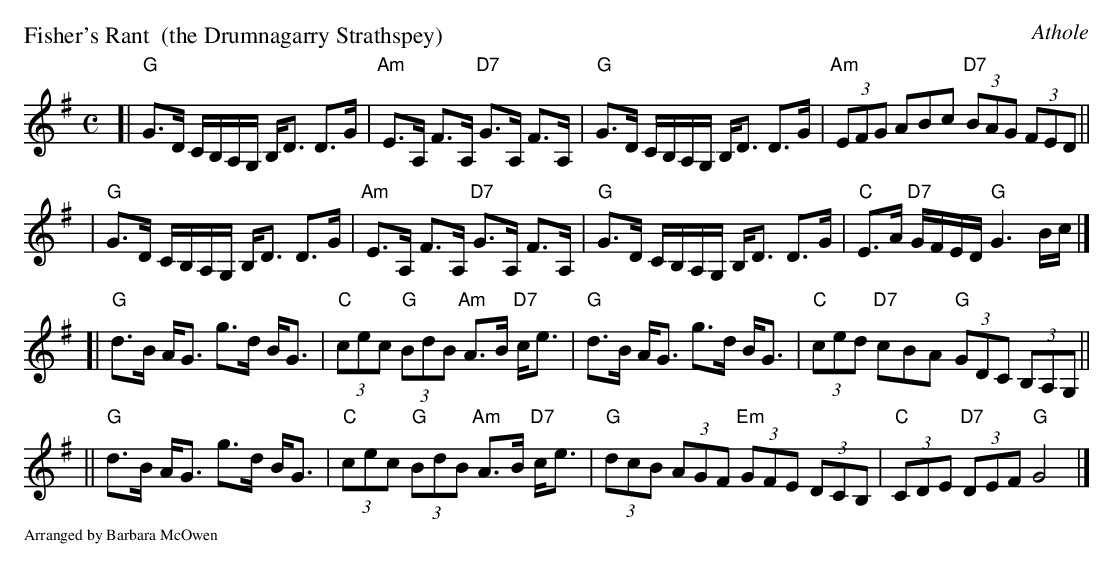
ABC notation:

X:1
P: Fisher's Rant  (the Drumnagarry Strathspey)
O: Athole
M: C
L: 1/8
K: G
[| "G"G>D C/B,/A,/G,/ B,<D D>G | "Am"E>A, F>A, "D7"G>A, F>A, | "G"G>D C/B,/A,/G,/ B,<D D>G | "Am"(3EFG ABc "D7"(3BAG (3FED ||
| "G"G>D C/B,/A,/G,/ B,<D D>G | "Am"E>A, F>A, "D7"G>A, F>A, | "G"G>D C/B,/A,/G,/ B,<D D>G | "C"E>A "D7"G/F/E/D/ "G"G3B/c/ |]
[| "G"d>B A<G g>d B<G |  "C"(3cec "G"(3BdB "Am"A>B "D7"c<e | "G"d>B A<G g>d B<G | "C"(3ced "D7"cBA "G"(3GDC (3B,A,G, ||
|| "G"d>B A<G g>d B<G |  "C"(3cec "G"(3BdB "Am"A>B "D7"c<e | "G"(3dcB (3AGF "Em"(3GFE (3DCB, |  "C"(3CDE "D7"(3DEF "G"G4 |]
